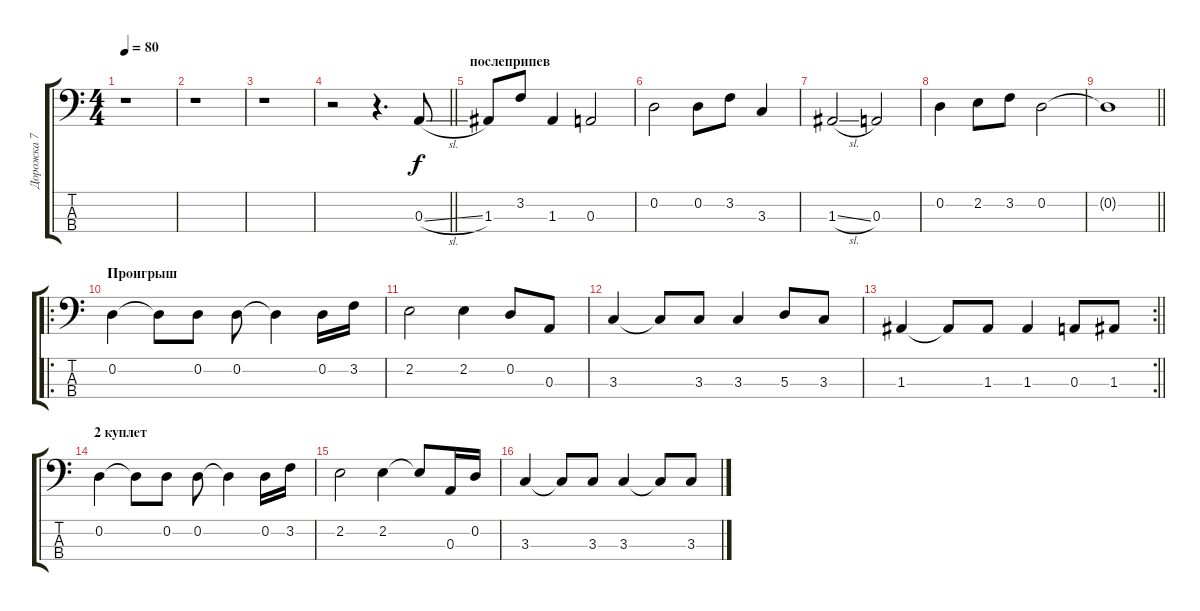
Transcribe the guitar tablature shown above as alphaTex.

\track ("Дорожка 7" "Дорожка 7") {instrument electricbassfinger}
\staff {score tabs}
\tuning (G2 D2 A1 E1) {hide}
\ts (4 4)
\tempo 80
\clef f4
\ks c
r.1{dy f} |
r.1 |
r.1 |
\barLineRight lightlight
r.2 r.4{d} 0.3{sl}.8 |
\section ("" "послеприпев")
1.3.8 3.2.8 1.3.4 0.3.2 |
0.2.2 0.2.8 3.2.8 3.3.4 |
1.3{sl}.2 0.3.2 |
0.2.4 2.2.8 3.2.8 0.2.2 |
\barLineRight lightlight
0.2{t}.1 |
\ro
\section ("" "Проигрыш")
0.2.4 0.2{t}.8 0.2.8 0.2.8 0.2{t}.4 0.2.16 3.2.16 |
2.2.2 2.2.4 0.2.8 0.3.8 |
3.3.4 3.3{t}.8 3.3.8 3.3.4 5.3.8 3.3.8 |
\rc 2
\barLineRight lightlight
1.3.4 1.3{t}.8 1.3.8 1.3.4 0.3.8 1.3.8 |
\section ("" "2 куплет")
0.2.4 0.2{t}.8 0.2.8 0.2.8 0.2{t}.4 0.2.16 3.2.16 |
2.2.2 2.2.4 2.2{t}.8 0.3.16 0.2.16 |
3.3.4 3.3{t}.8 3.3.8 3.3.4 3.3{t}.8 3.3.8
